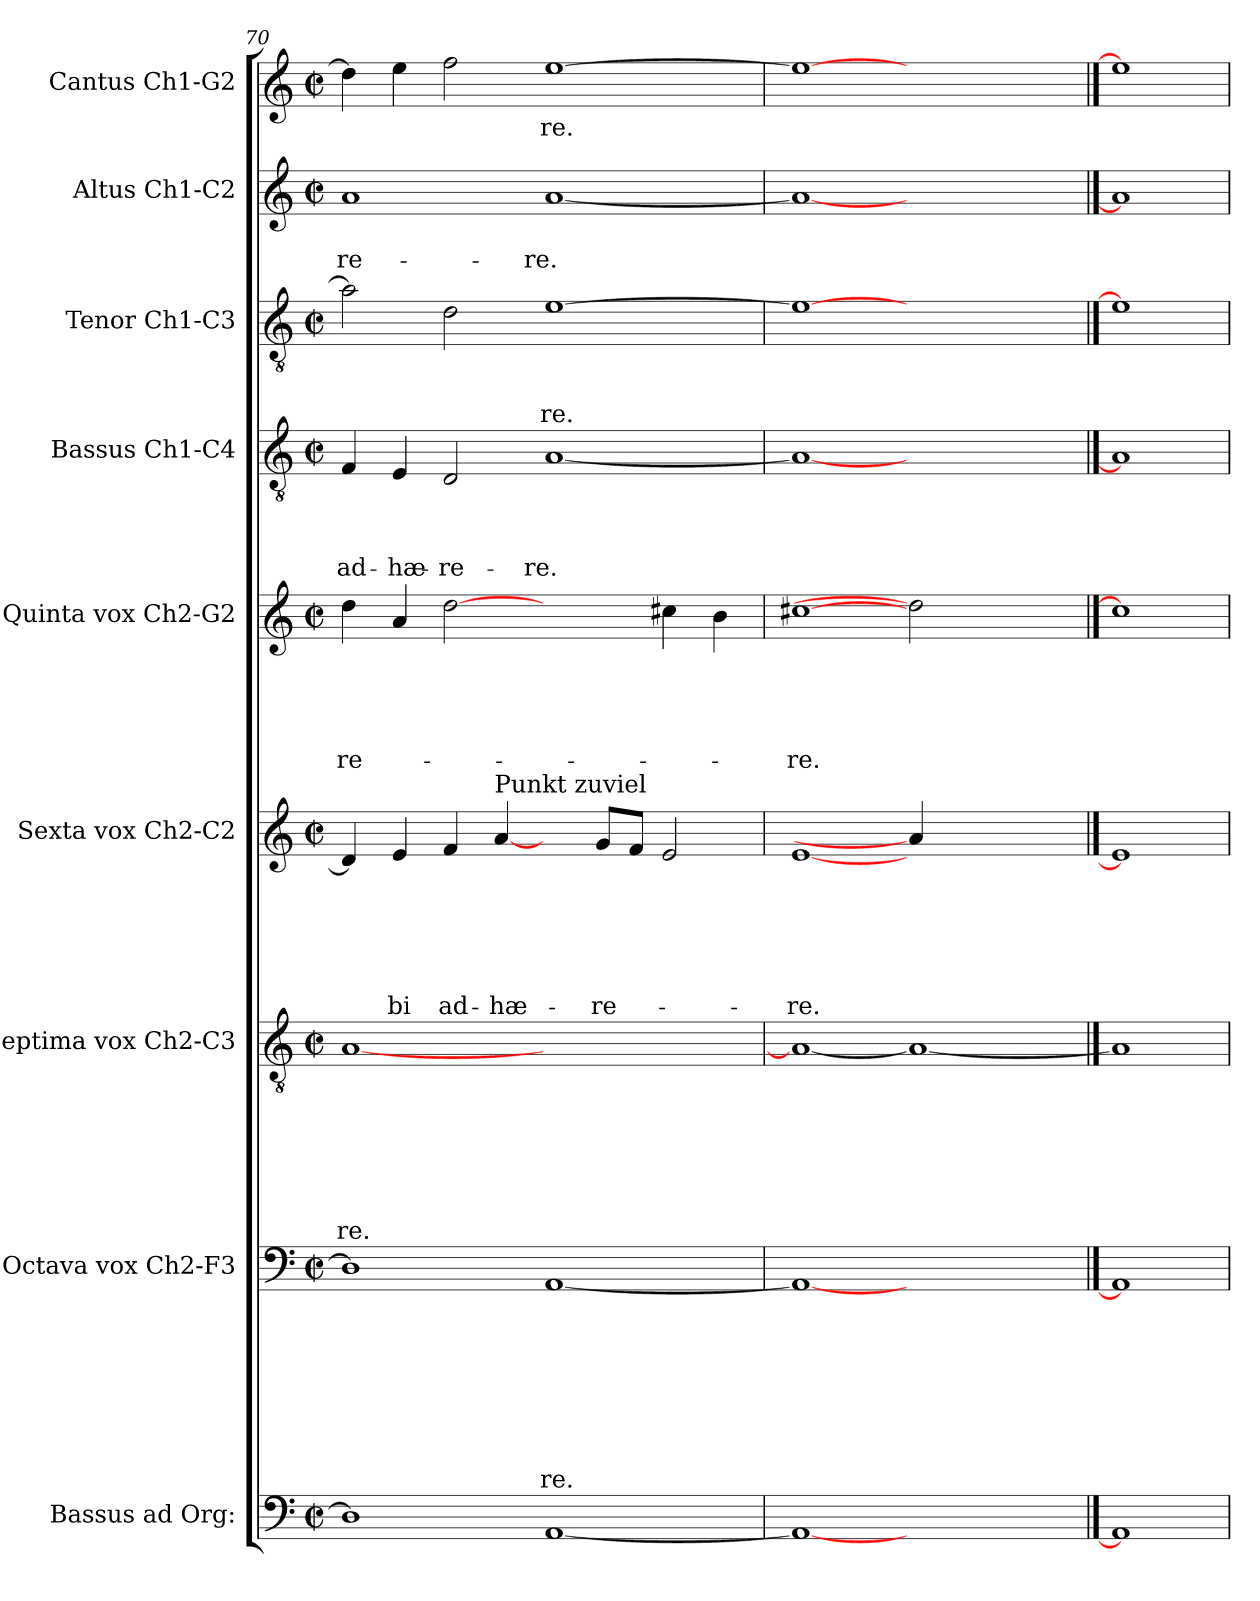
**kern	**kern	**text	**text	**text	**text	**text	**text	**text	**text	**kern	**text	**text	**text	**text	**text	**text	**text	**kern	**text	**text	**text	**text	**text	**text	**kern	**text	**text	**text	**text	**text	**kern	**text	**text	**text	**text	**kern	**text	**text	**text	**kern	**text	**text	**kern	**text
*part9	*part8	*part8	*part8	*part8	*part8	*part8	*part8	*part8	*part8	*part7	*part7	*part7	*part7	*part7	*part7	*part7	*part7	*part6	*part6	*part6	*part6	*part6	*part6	*part6	*part5	*part5	*part5	*part5	*part5	*part5	*part4	*part4	*part4	*part4	*part4	*part3	*part3	*part3	*part3	*part2	*part2	*part2	*part1	*part1
*staff9	*staff8	*staff8	*staff8	*staff8	*staff8	*staff8	*staff8	*staff8	*staff8	*staff7	*staff7	*staff7	*staff7	*staff7	*staff7	*staff7	*staff7	*staff6	*staff6	*staff6	*staff6	*staff6	*staff6	*staff6	*staff5	*staff5	*staff5	*staff5	*staff5	*staff5	*staff4	*staff4	*staff4	*staff4	*staff4	*staff3	*staff3	*staff3	*staff3	*staff2	*staff2	*staff2	*staff1	*staff1
*I"Bassus ad Org:	*I"Octava vox Ch2-F3	*	*	*	*	*	*	*	*	*I"Septima vox Ch2-C3	*	*	*	*	*	*	*	*I"Sexta vox Ch2-C2	*	*	*	*	*	*	*I"Quinta vox Ch2-G2	*	*	*	*	*	*I"Bassus Ch1-C4	*	*	*	*	*I"Tenor Ch1-C3	*	*	*	*I"Altus Ch1-C2	*	*	*I"Cantus Ch1-G2	*
*	*	*	*	*	*	*	*	*	*	*	*	*	*	*	*	*	*	*	*	*	*	*	*	*	*	*	*	*	*	*	*I'B	*	*	*	*	*I'T	*	*	*	*I'A	*	*	*I'C	*
*clefF4	*clefF4	*	*	*	*	*	*	*	*	*clefGv2	*	*	*	*	*	*	*	*clefG2	*	*	*	*	*	*	*clefG2	*	*	*	*	*	*clefGv2	*	*	*	*	*clefGv2	*	*	*	*clefG2	*	*	*clefG2	*
*k[]	*k[]	*	*	*	*	*	*	*	*	*k[]	*	*	*	*	*	*	*	*k[]	*	*	*	*	*	*	*k[]	*	*	*	*	*	*k[]	*	*	*	*	*k[]	*	*	*	*k[]	*	*	*k[]	*
*C:	*C:	*	*	*	*	*	*	*	*	*C:	*	*	*	*	*	*	*	*C:	*	*	*	*	*	*	*C:	*	*	*	*	*	*C:	*	*	*	*	*C:	*	*	*	*C:	*	*	*C:	*
*M2/2	*M2/2	*	*	*	*	*	*	*	*	*M2/2	*	*	*	*	*	*	*	*M2/2	*	*	*	*	*	*	*M2/2	*	*	*	*	*	*M2/2	*	*	*	*	*M2/2	*	*	*	*M2/2	*	*	*M2/2	*
*met(c|)	*met(c|)	*	*	*	*	*	*	*	*	*met(c|)	*	*	*	*	*	*	*	*met(c|)	*	*	*	*	*	*	*met(c|)	*	*	*	*	*	*met(c|)	*	*	*	*	*met(c|)	*	*	*	*met(c|)	*	*	*met(c|)	*
=70	=70	=70	=70	=70	=70	=70	=70	=70	=70	=70	=70	=70	=70	=70	=70	=70	=70	=70	=70	=70	=70	=70	=70	=70	=70	=70	=70	=70	=70	=70	=70	=70	=70	=70	=70	=70	=70	=70	=70	=70	=70	=70	=70	=70
!	!	!	!	!	!	!	!	!	!	!	!	!	!	!	!	!	!LO:LY:b	!	!	!	!	!	!	!	!	!	!	!	!	!LO:LY:b	!	!	!	!	!LO:LY:b	!	!	!	!	!	!	!LO:LY:b	!	!
1D]	1D]	.	.	.	.	.	.	.	.	[1A	.	.	.	.	.	.	-re.	4d/]	.	.	.	.	.	.	4dd\	.	.	.	.	-re-	4F/	.	.	.	ad-	2a\]	.	.	.	1a	.	-re-	4dd\]	.
!	!	!	!	!	!	!	!	!	!	!	!	!	!	!	!	!	!	!	!	!	!	!	!	!LO:LY:b	!	!	!	!	!	!	!	!	!	!	!LO:LY:b	!	!	!	!	!	!	!	!	!
.	.	.	.	.	.	.	.	.	.	.	.	.	.	.	.	.	.	4e/	.	.	.	.	.	-bi	4a/	.	.	.	.	.	4E/	.	.	.	-hæ-	.	.	.	.	.	.	.	4ee\	.
!	!	!	!	!	!	!	!	!	!	!	!	!	!	!	!	!	!	!	!	!	!	!	!	!LO:LY:b	!	!	!	!	!	!	!	!	!	!	!LO:LY:b	!	!	!	!	!	!	!	!	!
.	.	.	.	.	.	.	.	.	.	.	.	.	.	.	.	.	.	4f/	.	.	.	.	.	ad-	[2dd	.	.	.	.	.	2D/	.	.	.	-re-	2d\	.	.	.	.	.	.	2ff\	.
!	!	!	!	!	!	!	!	!	!	!	!	!	!	!	!	!	!	!LO:TX:a:t=Punkt zuviel	!	!	!	!	!	!	!	!	!	!	!	!	!	!	!	!	!	!	!	!	!	!	!	!	!	!
!	!	!	!	!	!	!	!	!	!	!	!	!	!	!	!	!	!	!	!	!	!	!	!	!LO:LY:b	!	!	!	!	!	!	!	!	!	!	!	!	!	!	!	!	!	!	!	!
.	.	.	.	.	.	.	.	.	.	.	.	.	.	.	.	.	.	[4a/	.	.	.	.	.	-hæ-	.	.	.	.	.	.	.	.	.	.	.	.	.	.	.	.	.	.	.	.
!	!	!	!	!	!	!	!	!	!LO:LY:b	!	!	!	!	!	!	!	!	!	!	!	!	!	!	!	!	!	!	!	!	!	!	!	!	!	!LO:LY:b	!	!	!	!LO:LY:b	!	!	!LO:LY:b	!	!LO:LY:b
[1AA	[1AA	.	.	.	.	.	.	.	-re.	1ryy	.	.	.	.	.	.	.	4ryy	.	.	.	.	.	.	2ryy	.	.	.	.	.	[1A	.	.	.	-re.	[1e	.	.	-re.	[1a	.	-re.	[1ee	-re.
!	!	!	!	!	!	!	!	!	!	!	!	!	!	!	!	!	!	!	!	!	!	!	!	!LO:LY:b	!	!	!	!	!	!	!	!	!	!	!	!	!	!	!	!	!	!	!	!
.	.	.	.	.	.	.	.	.	.	.	.	.	.	.	.	.	.	8g/L	.	.	.	.	.	-re-	.	.	.	.	.	.	.	.	.	.	.	.	.	.	.	.	.	.	.	.
.	.	.	.	.	.	.	.	.	.	.	.	.	.	.	.	.	.	8f/J	.	.	.	.	.	.	.	.	.	.	.	.	.	.	.	.	.	.	.	.	.	.	.	.	.	.
.	.	.	.	.	.	.	.	.	.	.	.	.	.	.	.	.	.	2e/	.	.	.	.	.	.	4cc#X\	.	.	.	.	.	.	.	.	.	.	.	.	.	.	.	.	.	.	.
.	.	.	.	.	.	.	.	.	.	.	.	.	.	.	.	.	.	.	.	.	.	.	.	.	4b\	.	.	.	.	.	.	.	.	.	.	.	.	.	.	.	.	.	.	.
=71	=71	=71	=71	=71	=71	=71	=71	=71	=71	=71	=71	=71	=71	=71	=71	=71	=71	=71	=71	=71	=71	=71	=71	=71	=71	=71	=71	=71	=71	=71	=71	=71	=71	=71	=71	=71	=71	=71	=71	=71	=71	=71	=71	=71
!	!	!	!	!	!	!	!	!	!	!	!	!	!	!	!	!	!	!	!	!	!	!	!	!LO:LY:b	!	!	!	!	!	!LO:LY:b	!	!	!	!	!	!	!	!	!	!	!	!	!	!
1AA_	1AA_	.	.	.	.	.	.	.	.	1A_	.	.	.	.	.	.	.	[1e	.	.	.	.	.	-re.	[1cc#X	.	.	.	.	-re.	1A_	.	.	.	.	1e_	.	.	.	1a_	.	.	1ee_	.
1ryy	1ryy	.	.	.	.	.	.	.	.	1A_	.	.	.	.	.	.	.	4a/]	.	.	.	.	.	.	2dd]	.	.	.	.	.	1ryy	.	.	.	.	1ryy	.	.	.	1ryy	.	.	1ryy	.
.	.	.	.	.	.	.	.	.	.	.	.	.	.	.	.	.	.	2.ryy	.	.	.	.	.	.	.	.	.	.	.	.	.	.	.	.	.	.	.	.	.	.	.	.	.	.
.	.	.	.	.	.	.	.	.	.	.	.	.	.	.	.	.	.	.	.	.	.	.	.	.	2ryy	.	.	.	.	.	.	.	.	.	.	.	.	.	.	.	.	.	.	.
==72	==72	==72	==72	==72	==72	==72	==72	==72	==72	==72	==72	==72	==72	==72	==72	==72	==72	==72	==72	==72	==72	==72	==72	==72	==72	==72	==72	==72	==72	==72	==72	==72	==72	==72	==72	==72	==72	==72	==72	==72	==72	==72	==72	==72
1AA]	1AA]	.	.	.	.	.	.	.	.	1A]	.	.	.	.	.	.	.	1e]	.	.	.	.	.	.	1cc#]	.	.	.	.	.	1A]	.	.	.	.	1e]	.	.	.	1a]	.	.	1ee]	.
=	=	=	=	=	=	=	=	=	=	=	=	=	=	=	=	=	=	=	=	=	=	=	=	=	=	=	=	=	=	=	=	=	=	=	=	=	=	=	=	=	=	=	=	=
*-	*-	*-	*-	*-	*-	*-	*-	*-	*-	*-	*-	*-	*-	*-	*-	*-	*-	*-	*-	*-	*-	*-	*-	*-	*-	*-	*-	*-	*-	*-	*-	*-	*-	*-	*-	*-	*-	*-	*-	*-	*-	*-	*-	*-
